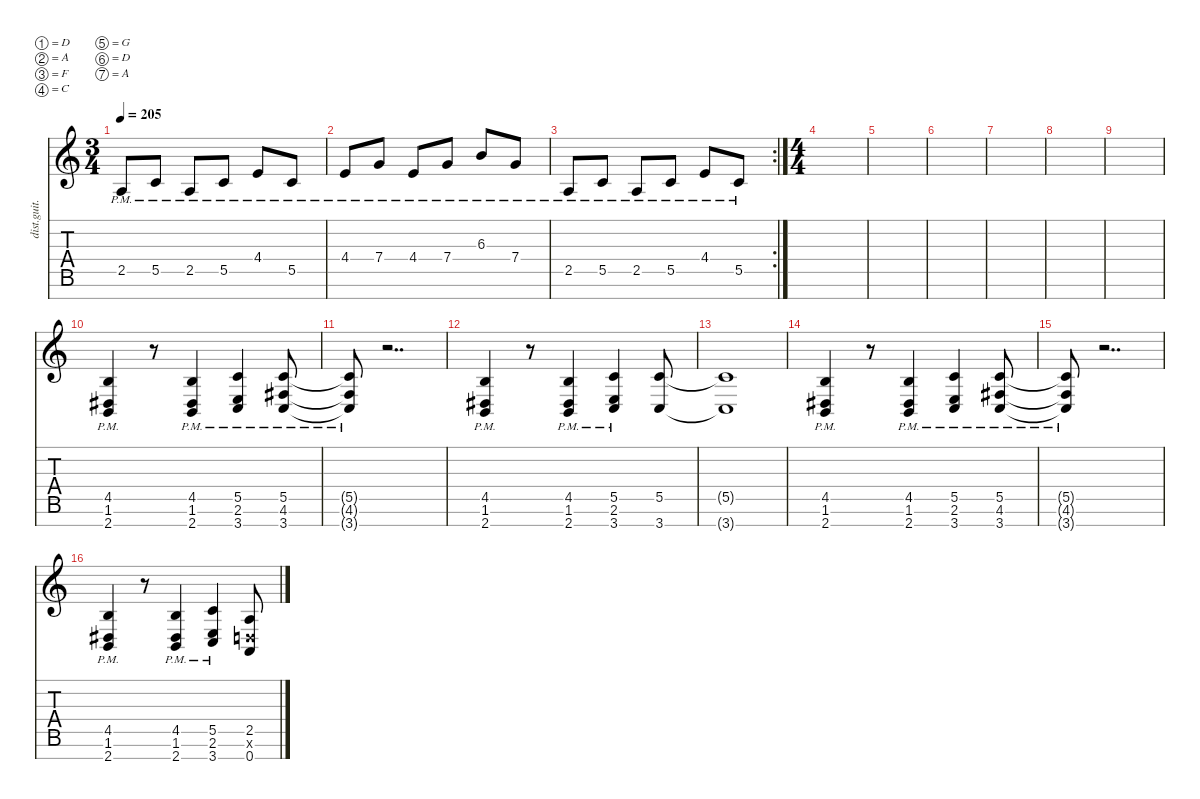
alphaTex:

\defaultSystemsLayout 4
\hideDynamics
\bracketExtendMode nobrackets
\otherSystemsTrackNameOrientation horizontal
\track ("Distortion Gui   ta r" "dist.guit.") {solo instrument distortionguitar}
\staff {score tabs}
\tuning (D4 A3 F3 C3 G2 D2 A1)
\ts (3 4)
\tempo 205
\clef g2
\ks c
2.5{pm}.8{dy mf beam Up} 5.5{pm}.8{beam Up} 2.5{pm}.8{beam Up} 5.5{pm}.8{beam Up} 4.4{pm}.8{beam Up} 5.5{pm}.8{beam Up} |
4.4{pm}.8{beam Up} 7.4{pm}.8{beam Up} 4.4{pm}.8{beam Up} 7.4{pm}.8{beam Up} 6.3{pm}.8{beam Up} 7.4{pm}.8{beam Up} |
\rc 2
2.5{pm}.8{beam Up} 5.5{pm}.8{beam Up} 2.5{pm}.8{beam Up} 5.5{pm}.8{beam Up} 4.4{pm}.8{beam Up} 5.5{pm}.8{beam Up} |
\ts (4 4)
\beaming (8 2 2 2 2)
|
|
|
|
|
|
(2.7{pm} 1.6{pm acc #} 4.5{pm}).4{beam Up} r.8{beam Up} (2.7{pm} 1.6{pm acc #} 4.5{pm}).4{beam Up} (3.7{pm} 2.6{pm} 5.5{pm}).4{beam Up} (3.7{pm} 4.6{pm acc #} 5.5{pm}).8{beam Up} |
(5.5{pm t} 4.6{pm t acc #} 3.7{pm t}).8{beam Up} r.2{dd beam Up} |
(2.7{pm} 1.6{pm acc #} 4.5{pm}).4{beam Up} r.8{beam Up} (2.7{pm} 1.6{pm acc #} 4.5{pm}).4{beam Up} (3.7{pm} 2.6{pm} 5.5{pm}).4{beam Up} (3.7 5.5).8{beam Up} |
(5.5{t} 3.7{t}).1{beam Up} |
(2.7{pm} 1.6{pm acc #} 4.5{pm}).4{beam Up} r.8{beam Up} (2.7{pm} 1.6{pm acc #} 4.5{pm}).4{beam Up} (3.7{pm} 2.6{pm} 5.5{pm}).4{beam Up} (3.7{pm} 4.6{pm acc #} 5.5{pm}).8{beam Up} |
(5.5{pm t} 4.6{pm t acc #} 3.7{pm t}).8{beam Up} r.2{dd beam Up} |
(2.7{pm} 1.6{pm acc #} 4.5{pm}).4{beam Up} r.8{beam Up} (2.7{pm} 1.6{pm acc #} 4.5{pm}).4{beam Up} (3.7{pm} 2.6{pm} 5.5{pm}).4{beam Up} (0.7 2.5 0.6{x}).8{beam Up}
